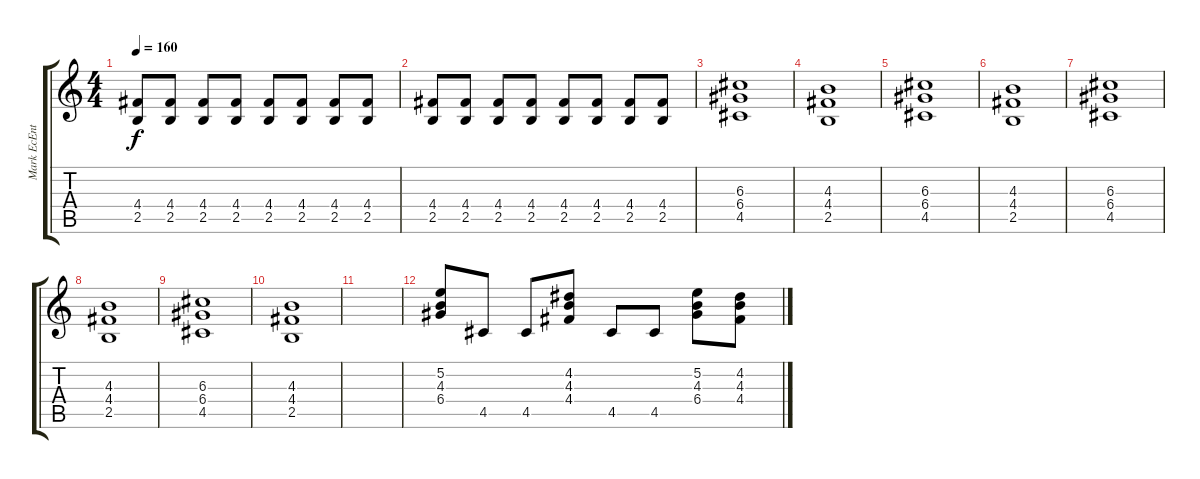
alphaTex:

\track ("Mark EcEntee" "Mark EcEnt") {instrument overdrivenguitar}
\staff {score tabs}
\tuning (E4 B3 G3 D3 A2 E2) {hide}
\ts (4 4)
\tempo 160
\clef g2
\ks c
(4.4 2.5).8{dy f} (4.4 2.5).8 (4.4 2.5).8 (4.4 2.5).8 (4.4 2.5).8 (4.4 2.5).8 (4.4 2.5).8 (4.4 2.5).8 |
(4.4 2.5).8 (4.4 2.5).8 (4.4 2.5).8 (4.4 2.5).8 (4.4 2.5).8 (4.4 2.5).8 (4.4 2.5).8 (4.4 2.5).8 |
(6.3 6.4 4.5).1 |
(4.3 4.4 2.5).1 |
(6.3 6.4 4.5).1 |
(4.3 4.4 2.5).1 |
(6.3 6.4 4.5).1 |
(4.3 4.4 2.5).1 |
(6.3 6.4 4.5).1 |
(4.3 4.4 2.5).1 |
|
(5.2 4.3 6.4).8 4.5.8 4.5.8 (4.2 4.3 4.4).8 4.5.8 4.5.8 (5.2 4.3 6.4).8 (4.2 4.3 4.4).8
